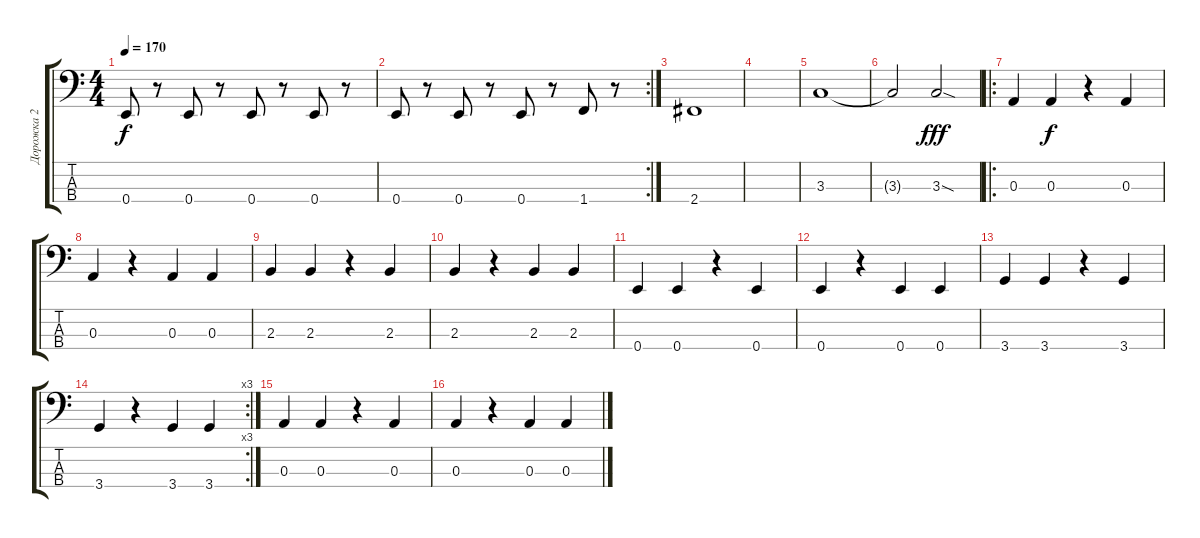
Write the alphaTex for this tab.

\track ("Дорожка 2" "Дорожка 2") {instrument electricbassfinger}
\staff {score tabs}
\tuning (G2 D2 A1 E1) {hide}
\ts (4 4)
\tempo 170
\clef f4
\ks c
0.4.8{dy f} r.8 0.4.8 r.8 0.4.8 r.8 0.4.8 r.8 |
\rc 2
0.4.8 r.8 0.4.8 r.8 0.4.8 r.8 1.4.8 r.8 |
2.4.1 |
|
3.3.1 |
3.3{t}.2 3.3{sod}.2{dy fff} |
\ro
0.3.4 0.3.4{dy f} r.4 0.3.4 |
0.3.4 r.4 0.3.4 0.3.4 |
2.3.4 2.3.4 r.4 2.3.4 |
2.3.4 r.4 2.3.4 2.3.4 |
0.4.4 0.4.4 r.4 0.4.4 |
0.4.4 r.4 0.4.4 0.4.4 |
3.4.4 3.4.4 r.4 3.4.4 |
\rc 3
3.4.4 r.4 3.4.4 3.4.4 |
0.3.4 0.3.4 r.4 0.3.4 |
0.3.4 r.4 0.3.4 0.3.4
